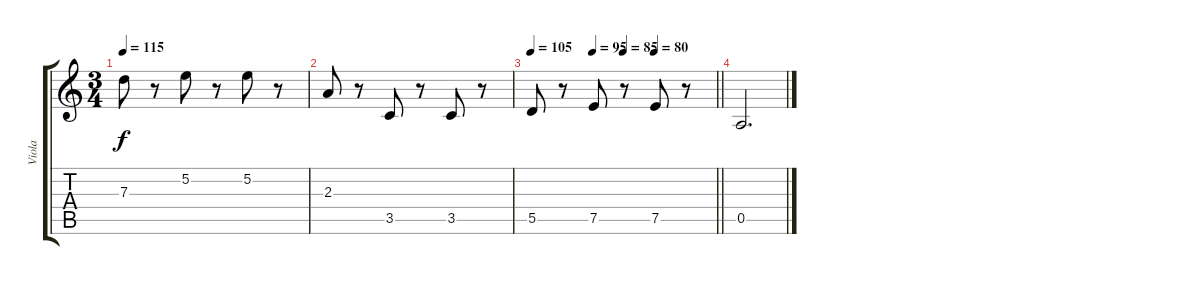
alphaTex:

\track ("Viola" "Viola") {instrument overdrivenguitar}
\staff {score tabs}
\tuning (E4 B3 G3 D3 A2 E2) {hide}
\ts (3 4)
\tempo 115
\clef g2
\ks aminor
7.3.8{dy f} r.8 5.2.8 r.8 5.2.8 r.8 |
2.3.8 r.8 3.5.8 r.8 3.5.8 r.8 |
\tempo 105
\tempo (95 0.3333333333333333)
\tempo (85 0.5)
\tempo (80 0.6666666666666666)
\barLineRight lightlight
5.5.8 r.8 7.5.8 r.8 7.5.8 r.8 |
0.5.2{d}
